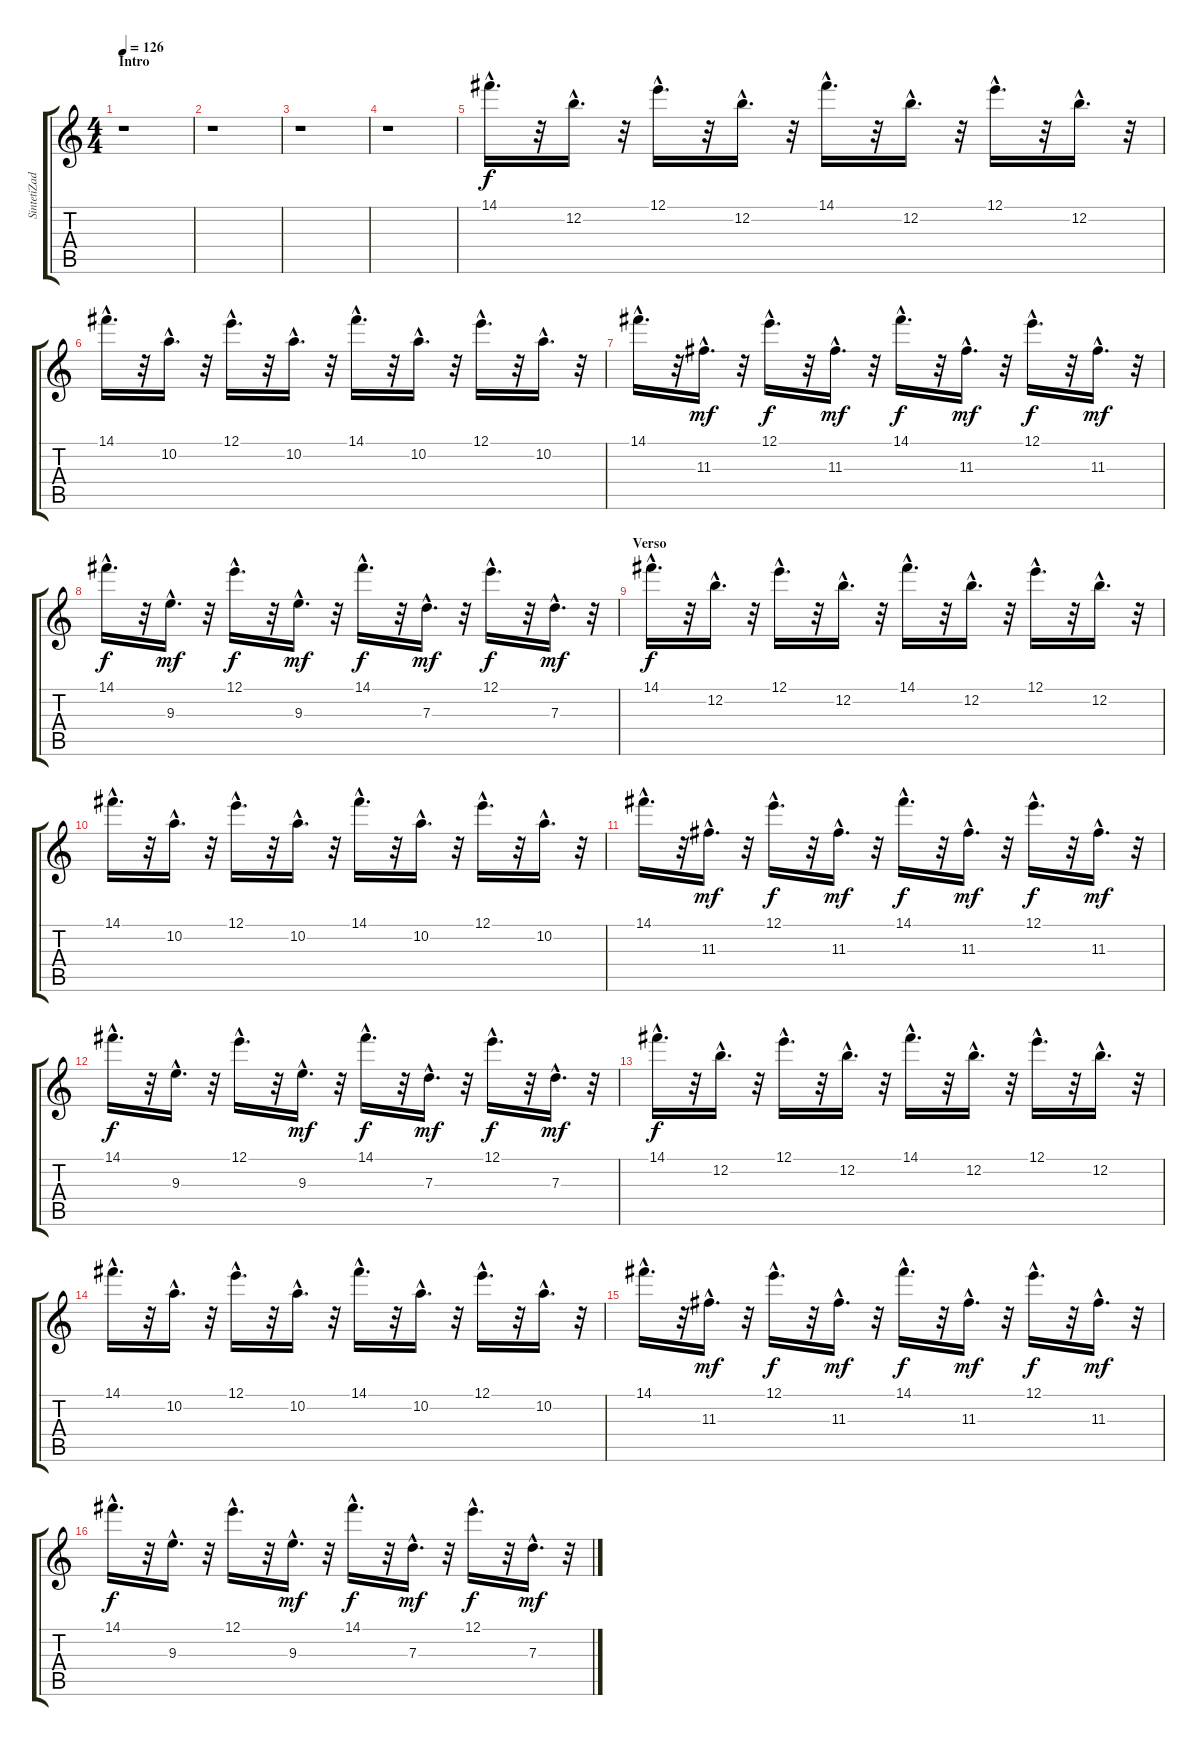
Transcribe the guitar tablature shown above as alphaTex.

\track ("SintetiZador" "SintetiZad") {instrument synthbass1}
\staff {score tabs}
\tuning (E4 B3 G3 D3 A2 E2) {hide}
\ts (4 4)
\section ("" "Intro")
\tempo 126
\clef g2
\ks c
r.1{dy f instrument synthbass1} |
r.1 |
r.1 |
r.1 |
14.1{hac}.16{d} r.32 12.2{hac}.16{d} r.32 12.1{hac}.16{d} r.32 12.2{hac}.16{d} r.32 14.1{hac}.16{d} r.32 12.2{hac}.16{d} r.32 12.1{hac}.16{d} r.32 12.2{hac}.16{d} r.32 |
14.1{hac}.16{d} r.32 10.2{hac}.16{d} r.32 12.1{hac}.16{d} r.32 10.2{hac}.16{d} r.32 14.1{hac}.16{d} r.32 10.2{hac}.16{d} r.32 12.1{hac}.16{d} r.32 10.2{hac}.16{d} r.32 |
14.1{hac}.16{d} r.32 11.3{hac}.16{d dy mf} r.32 12.1{hac}.16{d dy f} r.32 11.3{hac}.16{d dy mf} r.32 14.1{hac}.16{d dy f} r.32 11.3{hac}.16{d dy mf} r.32 12.1{hac}.16{d dy f} r.32 11.3{hac}.16{d dy mf} r.32 |
14.1{hac}.16{d dy f} r.32 9.3{hac}.16{d dy mf} r.32 12.1{hac}.16{d dy f} r.32 9.3{hac}.16{d dy mf} r.32 14.1{hac}.16{d dy f} r.32 7.3{hac}.16{d dy mf} r.32 12.1{hac}.16{d dy f} r.32 7.3{hac}.16{d dy mf} r.32 |
\section ("" "Verso")
14.1{hac}.16{d dy f} r.32 12.2{hac}.16{d} r.32 12.1{hac}.16{d} r.32 12.2{hac}.16{d} r.32 14.1{hac}.16{d} r.32 12.2{hac}.16{d} r.32 12.1{hac}.16{d} r.32 12.2{hac}.16{d} r.32 |
14.1{hac}.16{d} r.32 10.2{hac}.16{d} r.32 12.1{hac}.16{d} r.32 10.2{hac}.16{d} r.32 14.1{hac}.16{d} r.32 10.2{hac}.16{d} r.32 12.1{hac}.16{d} r.32 10.2{hac}.16{d} r.32 |
14.1{hac}.16{d} r.32 11.3{hac}.16{d dy mf} r.32 12.1{hac}.16{d dy f} r.32 11.3{hac}.16{d dy mf} r.32 14.1{hac}.16{d dy f} r.32 11.3{hac}.16{d dy mf} r.32 12.1{hac}.16{d dy f} r.32 11.3{hac}.16{d dy mf} r.32 |
14.1{hac}.16{d dy f} r.32 9.3{hac}.16{d} r.32 12.1{hac}.16{d} r.32 9.3{hac}.16{d dy mf} r.32 14.1{hac}.16{d dy f} r.32 7.3{hac}.16{d dy mf} r.32 12.1{hac}.16{d dy f} r.32 7.3{hac}.16{d dy mf} r.32 |
14.1{hac}.16{d dy f} r.32 12.2{hac}.16{d} r.32 12.1{hac}.16{d} r.32 12.2{hac}.16{d} r.32 14.1{hac}.16{d} r.32 12.2{hac}.16{d} r.32 12.1{hac}.16{d} r.32 12.2{hac}.16{d} r.32 |
14.1{hac}.16{d} r.32 10.2{hac}.16{d} r.32 12.1{hac}.16{d} r.32 10.2{hac}.16{d} r.32 14.1{hac}.16{d} r.32 10.2{hac}.16{d} r.32 12.1{hac}.16{d} r.32 10.2{hac}.16{d} r.32 |
14.1{hac}.16{d} r.32 11.3{hac}.16{d dy mf} r.32 12.1{hac}.16{d dy f} r.32 11.3{hac}.16{d dy mf} r.32 14.1{hac}.16{d dy f} r.32 11.3{hac}.16{d dy mf} r.32 12.1{hac}.16{d dy f} r.32 11.3{hac}.16{d dy mf} r.32 |
14.1{hac}.16{d dy f} r.32 9.3{hac}.16{d} r.32 12.1{hac}.16{d} r.32 9.3{hac}.16{d dy mf} r.32 14.1{hac}.16{d dy f} r.32 7.3{hac}.16{d dy mf} r.32 12.1{hac}.16{d dy f} r.32 7.3{hac}.16{d dy mf} r.32
